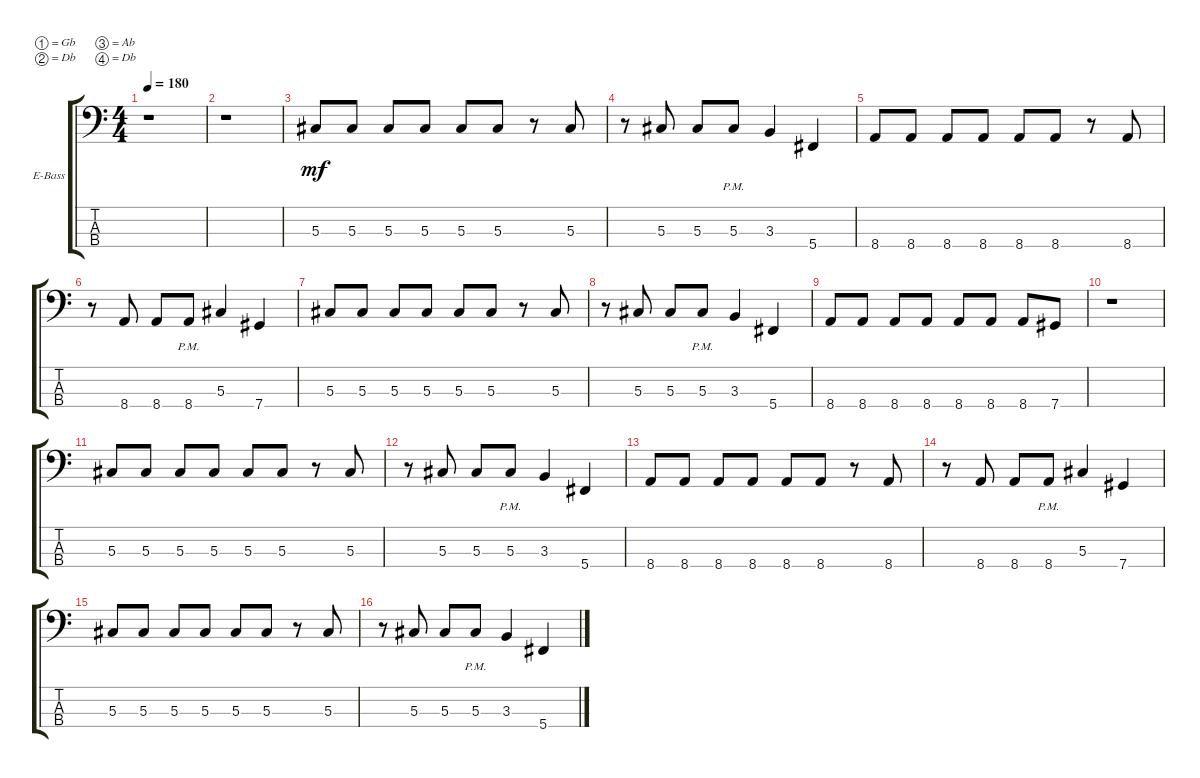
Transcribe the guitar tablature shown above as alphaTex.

\defaultSystemsLayout 4
\bracketExtendMode groupsimilarinstruments
\firstSystemTrackNameOrientation horizontal
\otherSystemsTrackNameOrientation horizontal
\track ("Electric Bass" "E-Bass") {instrument electricbassfinger}
\staff {score tabs}
\tuning (Gb2 Db2 Ab1 Db1)
\ts (4 4)
\tempo 180
\clef f4
\scale
0.487395
\ks c
r.1{dy mf instrument electricbassfinger} |
\scale
0.256303 r.1 |
\scale
0.256303 5.3.8 5.3.8 5.3.8 5.3.8 5.3.8 5.3.8 r.8 5.3.8 |
\scale
0.333333 r.8 5.3.8 5.3.8 5.3{pm}.8 3.3.4 5.4.4 |
\scale
0.333333 8.4.8 8.4.8 8.4.8 8.4.8 8.4.8 8.4.8 r.8 8.4.8 |
\scale
0.333333 r.8 8.4.8 8.4.8 8.4{pm}.8 5.3.4 7.4.4 |
\scale
0.333333 5.3.8 5.3.8 5.3.8 5.3.8 5.3.8 5.3.8 r.8 5.3.8 |
\scale
0.333333 r.8 5.3.8 5.3.8 5.3{pm}.8 3.3.4 5.4.4 |
\scale
0.333333 8.4.8 8.4.8 8.4.8 8.4.8 8.4.8 8.4.8 8.4.8 7.4.8 |
\scale
0.333333 r.1 |
\scale
0.333333 5.3.8 5.3.8 5.3.8 5.3.8 5.3.8 5.3.8 r.8 5.3.8 |
\scale
0.333333 r.8 5.3.8 5.3.8 5.3{pm}.8 3.3.4 5.4.4 |
\scale
0.333333 8.4.8 8.4.8 8.4.8 8.4.8 8.4.8 8.4.8 r.8 8.4.8 |
\scale
0.333333 r.8 8.4.8 8.4.8 8.4{pm}.8 5.3.4 7.4.4 |
\scale
0.333333 5.3.8 5.3.8 5.3.8 5.3.8 5.3.8 5.3.8 r.8 5.3.8 |
\scale
0.333333 r.8 5.3.8 5.3.8 5.3{pm}.8 3.3.4 5.4.4
